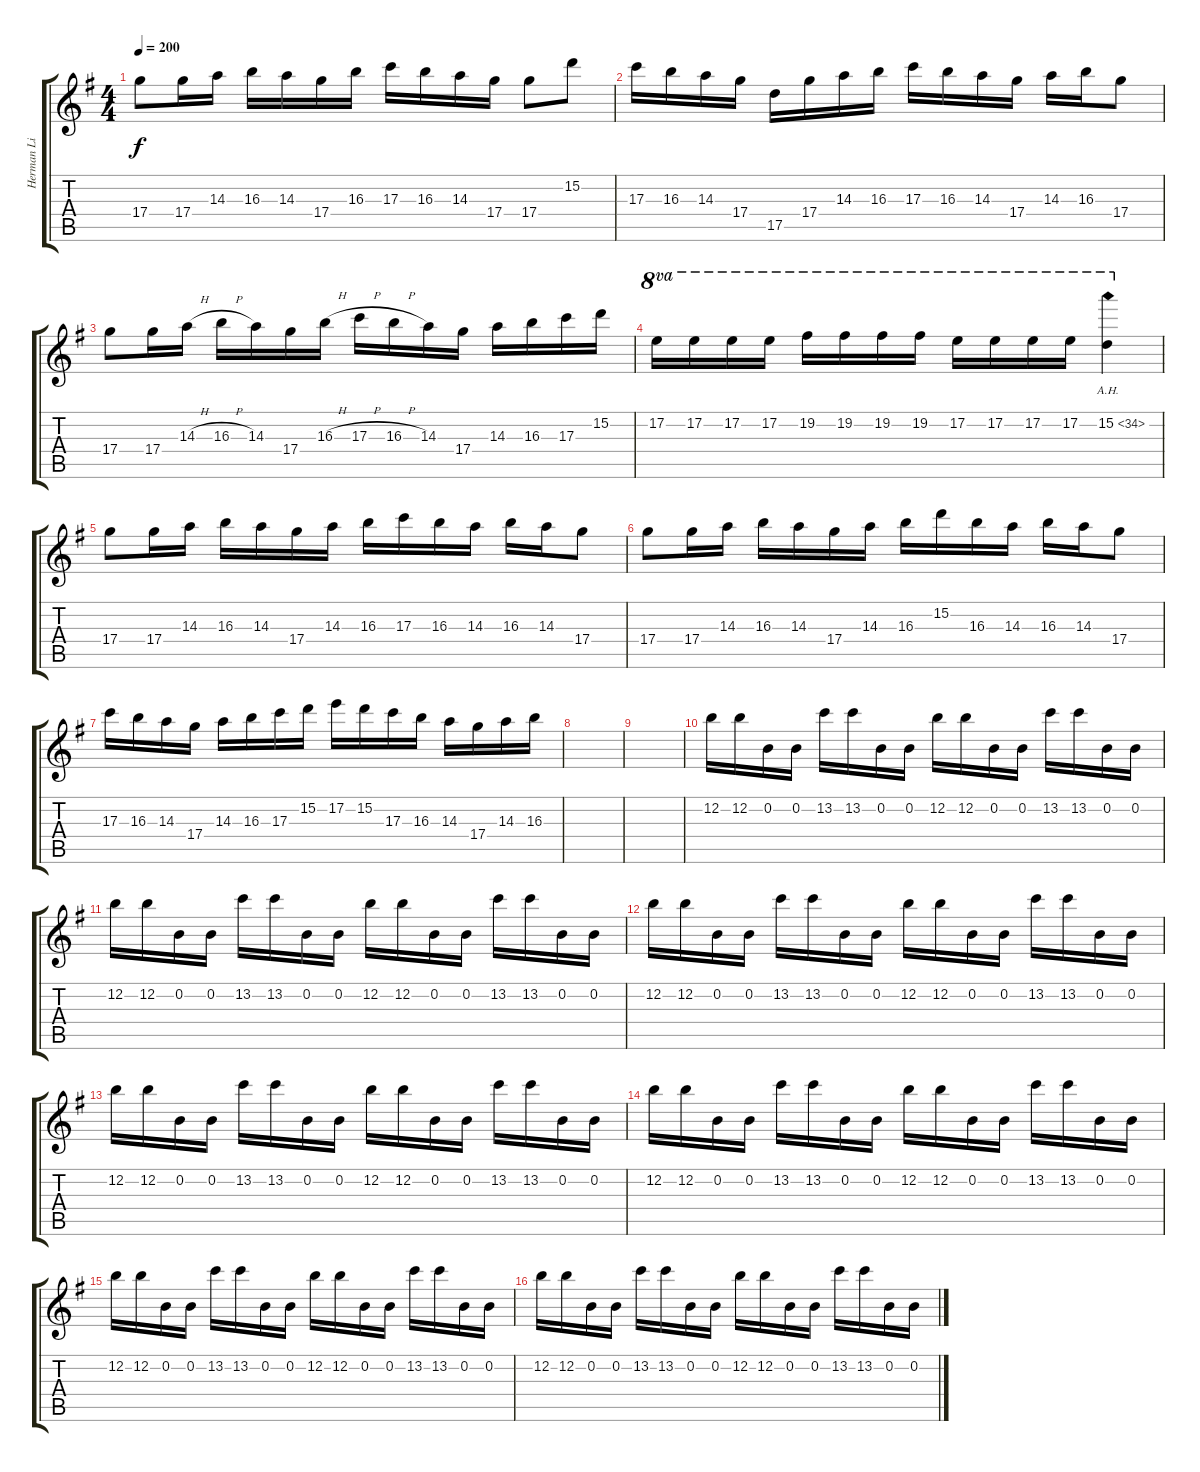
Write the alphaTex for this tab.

\track ("Herman Li" "Herman Li") {instrument distortionguitar}
\staff {score tabs}
\tuning (E4 B3 G3 D3 A2 E2) {hide}
\ts (4 4)
\tempo 200
\clef g2
\ks g
17.4.8{dy f} 17.4.16 14.3.16 16.3.16 14.3.16 17.4.16 16.3.16 17.3.16 16.3.16 14.3.16 17.4.16 17.4.8 15.2.8 |
17.3.16 16.3.16 14.3.16 17.4.16 17.5.16 17.4.16 14.3.16 16.3.16 17.3.16 16.3.16 14.3.16 17.4.16 14.3.16 16.3.16 17.4.8 |
17.4.8 17.4.16 14.3{h}.16 16.3{h}.16 14.3.16 17.4.16 16.3{h}.16 17.3{h}.16 16.3{h}.16 14.3.16 17.4.16 14.3.16 16.3.16 17.3.16 15.2.16 |
17.2.16{ot 8va} 17.2.16{ot 8va} 17.2.16{ot 8va} 17.2.16{ot 8va} 19.2.16{ot 8va} 19.2.16{ot 8va} 19.2.16{ot 8va} 19.2.16{ot 8va} 17.2.16{ot 8va} 17.2.16{ot 8va} 17.2.16{ot 8va} 17.2.16{ot 8va} 15.2{ah 19}.4{ot 8va} |
17.4.8 17.4.16 14.3.16 16.3.16 14.3.16 17.4.16 14.3.16 16.3.16 17.3.16 16.3.16 14.3.16 16.3.16 14.3.16 17.4.8 |
17.4.8 17.4.16 14.3.16 16.3.16 14.3.16 17.4.16 14.3.16 16.3.16 15.2.16 16.3.16 14.3.16 16.3.16 14.3.16 17.4.8 |
17.3.16 16.3.16 14.3.16 17.4.16 14.3.16 16.3.16 17.3.16 15.2.16 17.2.16 15.2.16 17.3.16 16.3.16 14.3.16 17.4.16 14.3.16 16.3.16 |
|
|
12.2.16 12.2.16 0.2.16 0.2.16 13.2.16 13.2.16 0.2.16 0.2.16 12.2.16 12.2.16 0.2.16 0.2.16 13.2.16 13.2.16 0.2.16 0.2.16 |
12.2.16 12.2.16 0.2.16 0.2.16 13.2.16 13.2.16 0.2.16 0.2.16 12.2.16 12.2.16 0.2.16 0.2.16 13.2.16 13.2.16 0.2.16 0.2.16 |
12.2.16 12.2.16 0.2.16 0.2.16 13.2.16 13.2.16 0.2.16 0.2.16 12.2.16 12.2.16 0.2.16 0.2.16 13.2.16 13.2.16 0.2.16 0.2.16 |
12.2.16 12.2.16 0.2.16 0.2.16 13.2.16 13.2.16 0.2.16 0.2.16 12.2.16 12.2.16 0.2.16 0.2.16 13.2.16 13.2.16 0.2.16 0.2.16 |
12.2.16 12.2.16 0.2.16 0.2.16 13.2.16 13.2.16 0.2.16 0.2.16 12.2.16 12.2.16 0.2.16 0.2.16 13.2.16 13.2.16 0.2.16 0.2.16 |
12.2.16 12.2.16 0.2.16 0.2.16 13.2.16 13.2.16 0.2.16 0.2.16 12.2.16 12.2.16 0.2.16 0.2.16 13.2.16 13.2.16 0.2.16 0.2.16 |
12.2.16 12.2.16 0.2.16 0.2.16 13.2.16 13.2.16 0.2.16 0.2.16 12.2.16 12.2.16 0.2.16 0.2.16 13.2.16 13.2.16 0.2.16 0.2.16
